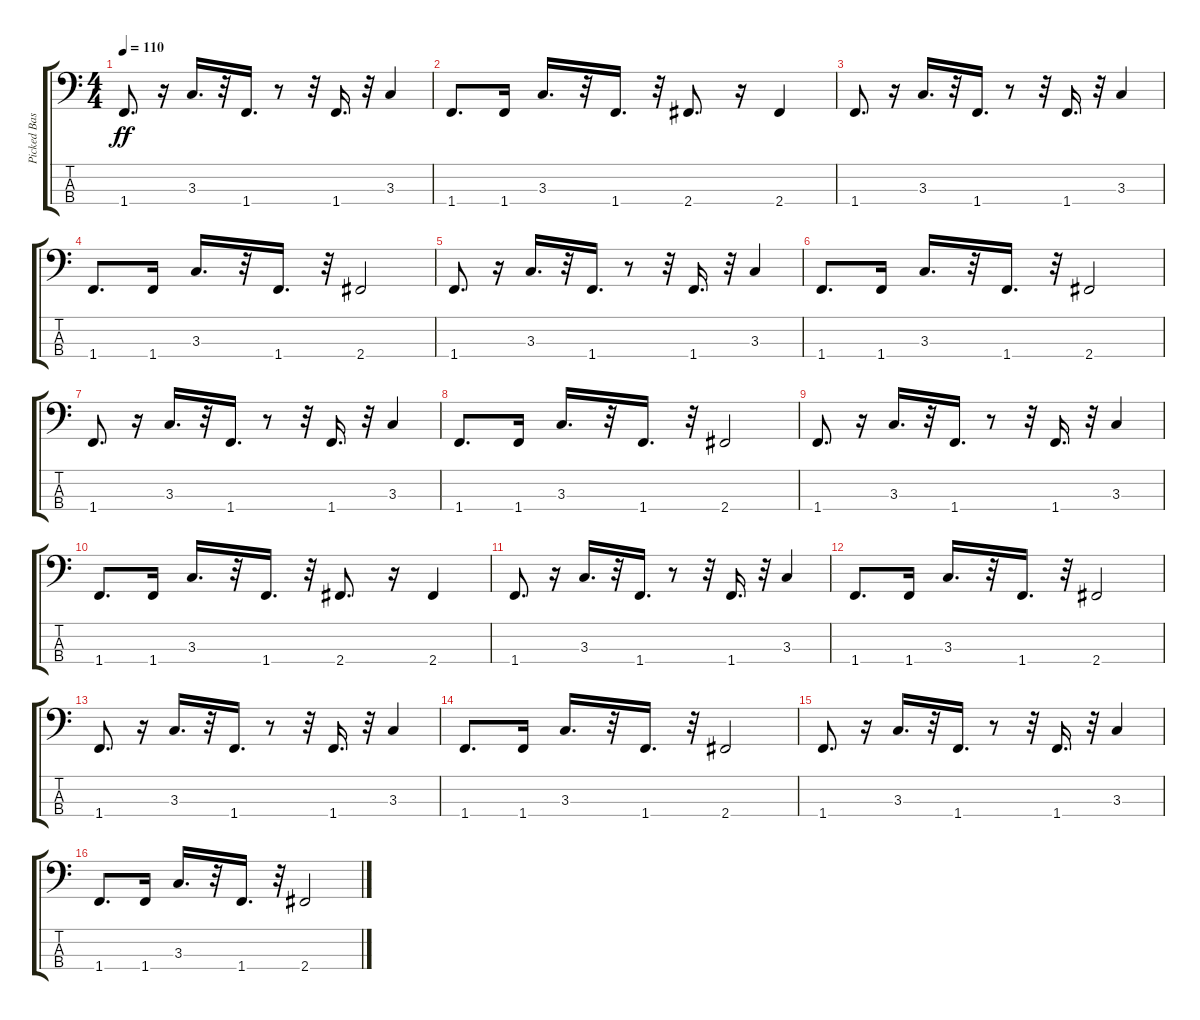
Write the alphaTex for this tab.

\track ("Picked Bass" "Picked Bas") {instrument electricbasspick}
\staff {score tabs}
\tuning (G2 D2 A1 E1) {hide}
\ts (4 4)
\tempo 110
\clef f4
\ks c
1.4.8{d dy ff} r.16 3.3.16{d} r.32 1.4.16{d} r.8 r.32 1.4.16{d} r.32 3.3.4 |
1.4.8{d} 1.4.16 3.3.16{d} r.32 1.4.16{d} r.32 2.4.8{d} r.16 2.4.4 |
1.4.8{d} r.16 3.3.16{d} r.32 1.4.16{d} r.8 r.32 1.4.16{d} r.32 3.3.4 |
1.4.8{d} 1.4.16 3.3.16{d} r.32 1.4.16{d} r.32 2.4.2 |
1.4.8{d} r.16 3.3.16{d} r.32 1.4.16{d} r.8 r.32 1.4.16{d} r.32 3.3.4 |
1.4.8{d} 1.4.16 3.3.16{d} r.32 1.4.16{d} r.32 2.4.2 |
1.4.8{d} r.16 3.3.16{d} r.32 1.4.16{d} r.8 r.32 1.4.16{d} r.32 3.3.4 |
1.4.8{d} 1.4.16 3.3.16{d} r.32 1.4.16{d} r.32 2.4.2 |
1.4.8{d} r.16 3.3.16{d} r.32 1.4.16{d} r.8 r.32 1.4.16{d} r.32 3.3.4 |
1.4.8{d} 1.4.16 3.3.16{d} r.32 1.4.16{d} r.32 2.4.8{d} r.16 2.4.4 |
1.4.8{d} r.16 3.3.16{d} r.32 1.4.16{d} r.8 r.32 1.4.16{d} r.32 3.3.4 |
1.4.8{d} 1.4.16 3.3.16{d} r.32 1.4.16{d} r.32 2.4.2 |
1.4.8{d} r.16 3.3.16{d} r.32 1.4.16{d} r.8 r.32 1.4.16{d} r.32 3.3.4 |
1.4.8{d} 1.4.16 3.3.16{d} r.32 1.4.16{d} r.32 2.4.2 |
1.4.8{d} r.16 3.3.16{d} r.32 1.4.16{d} r.8 r.32 1.4.16{d} r.32 3.3.4 |
1.4.8{d} 1.4.16 3.3.16{d} r.32 1.4.16{d} r.32 2.4.2
